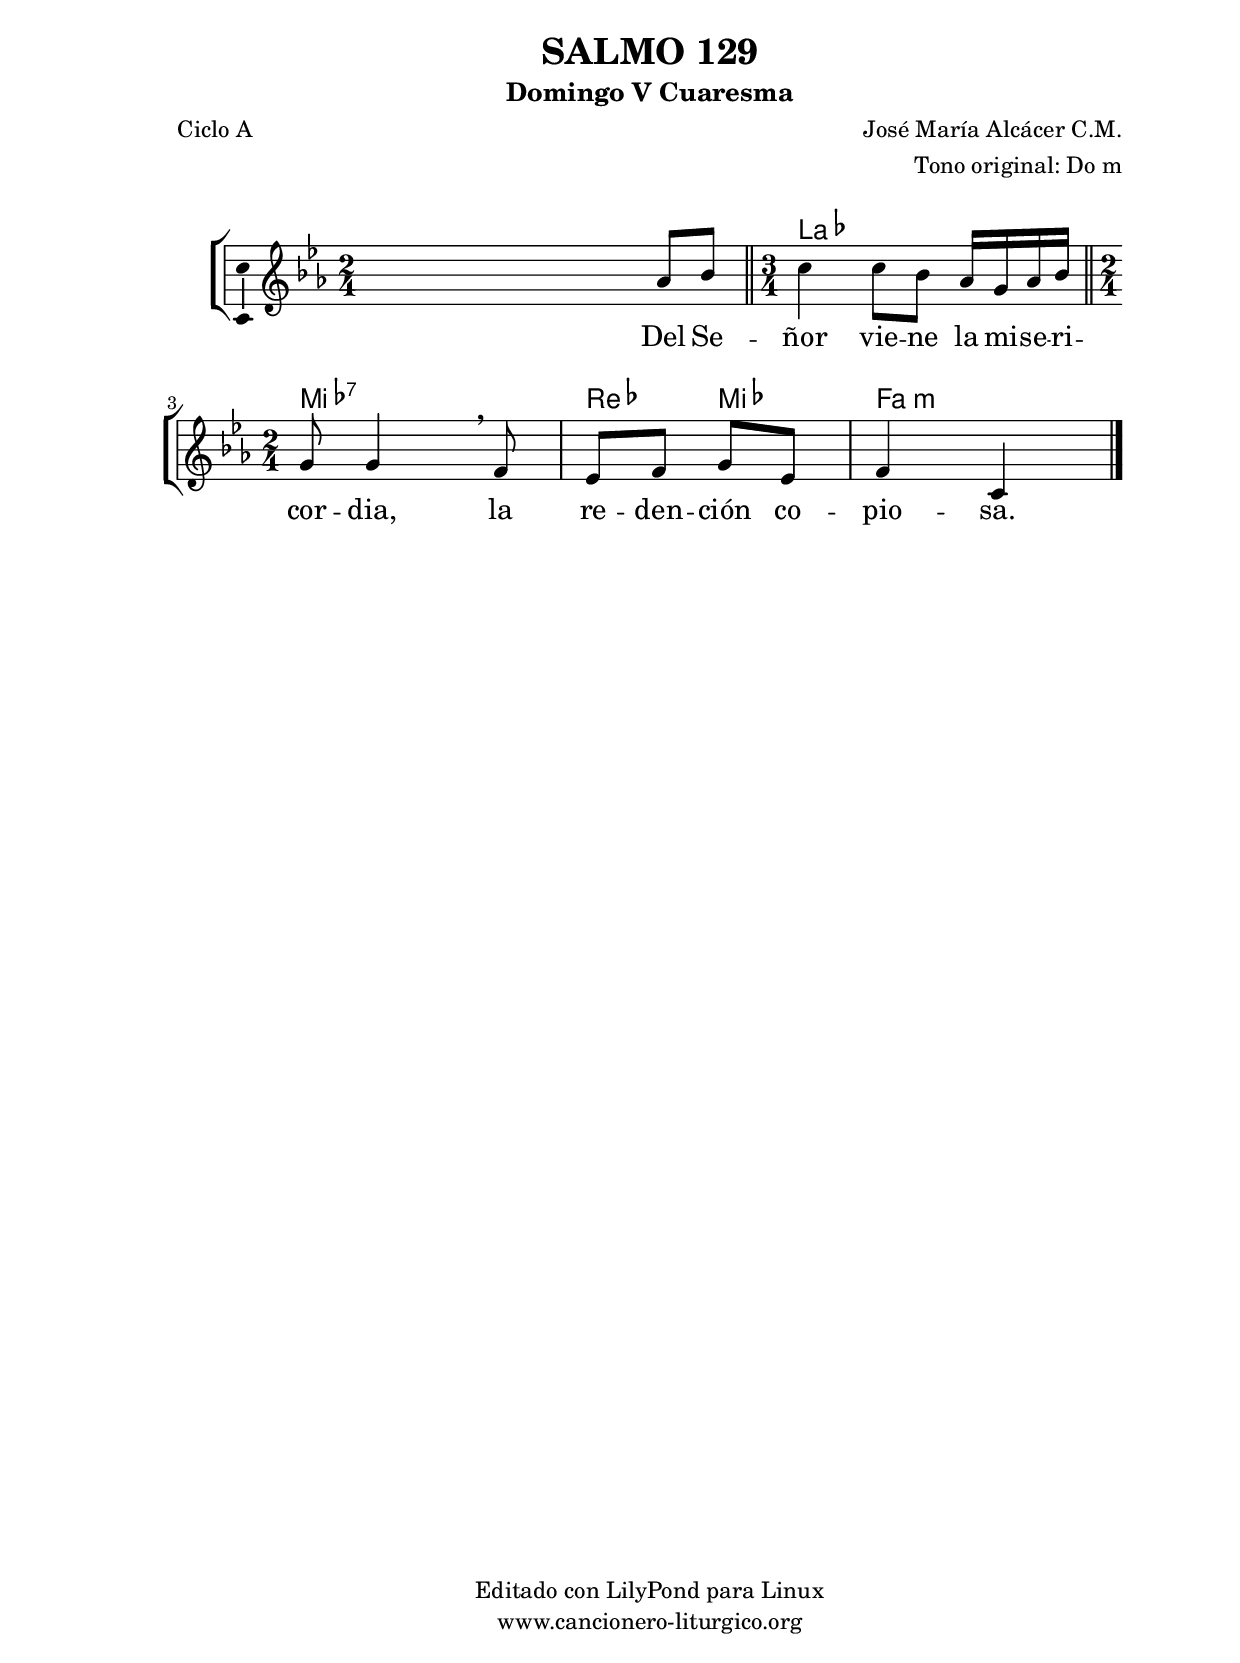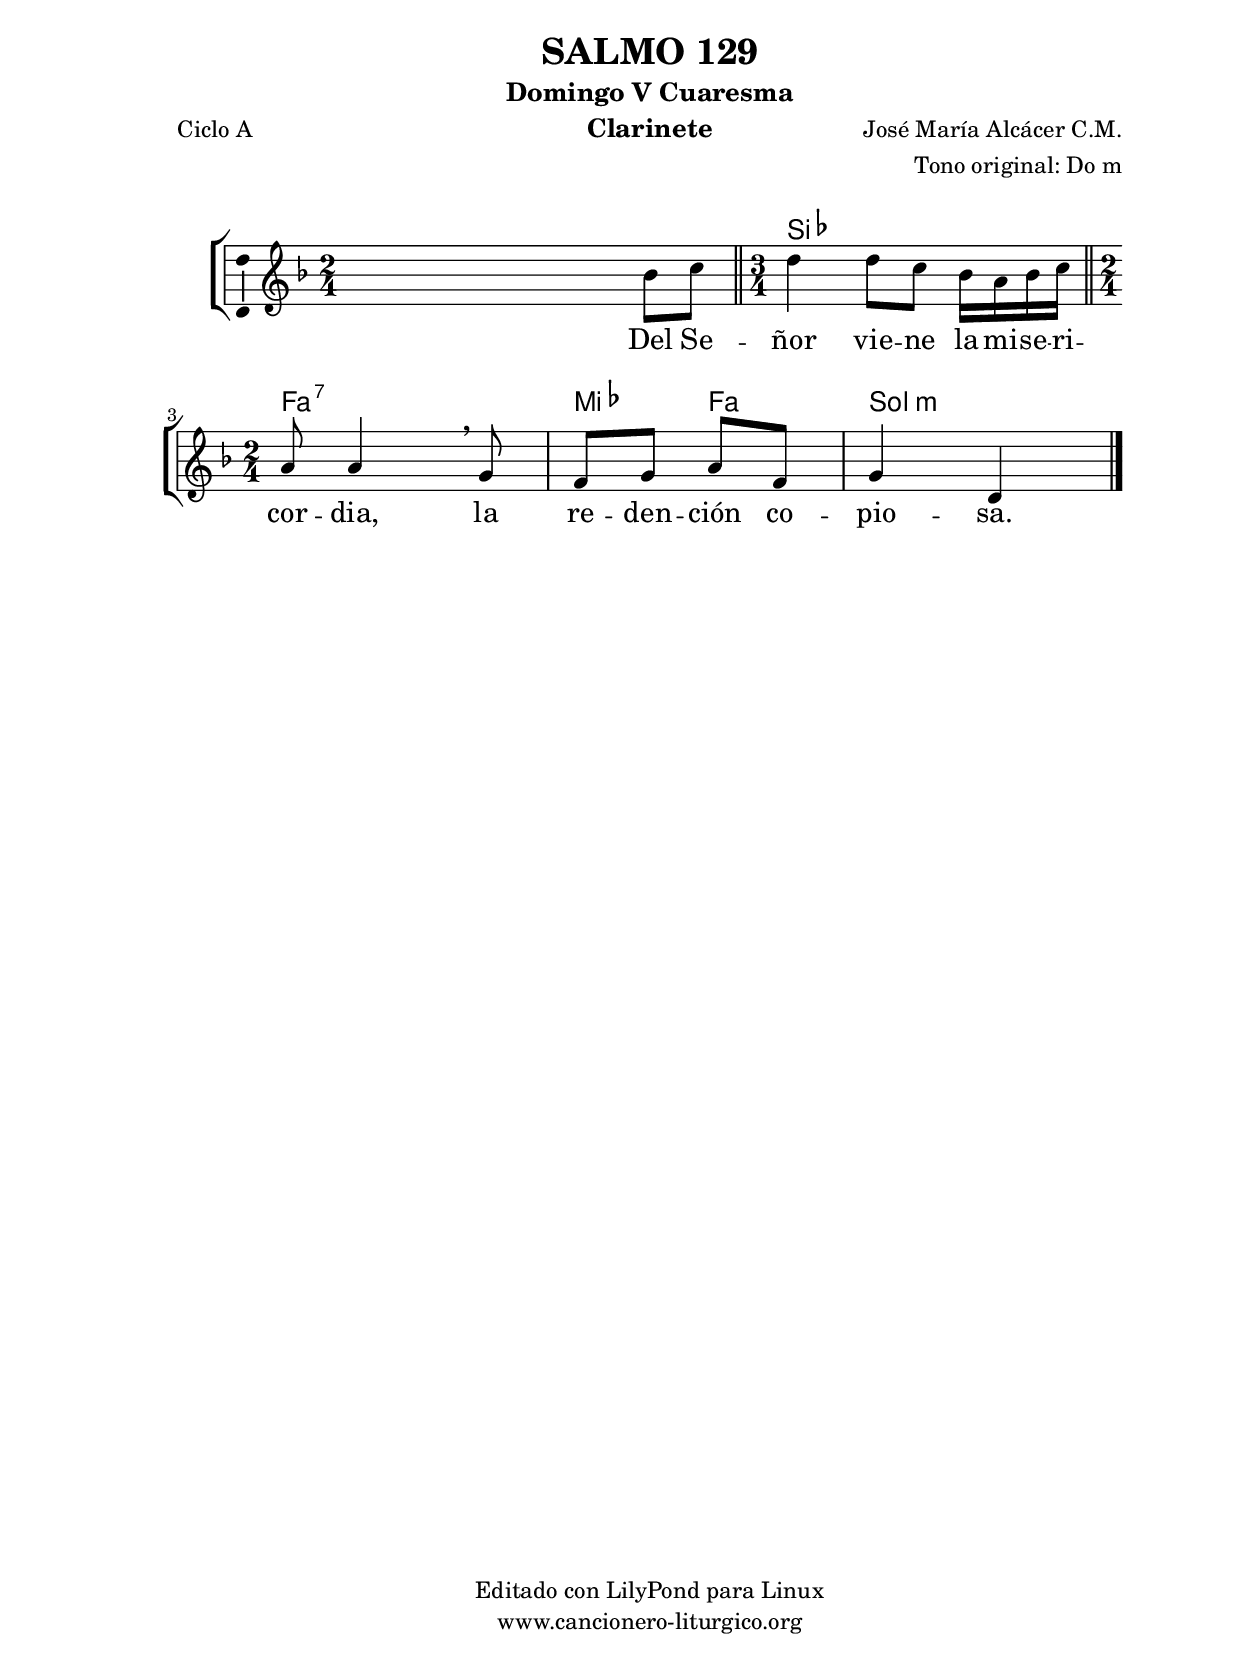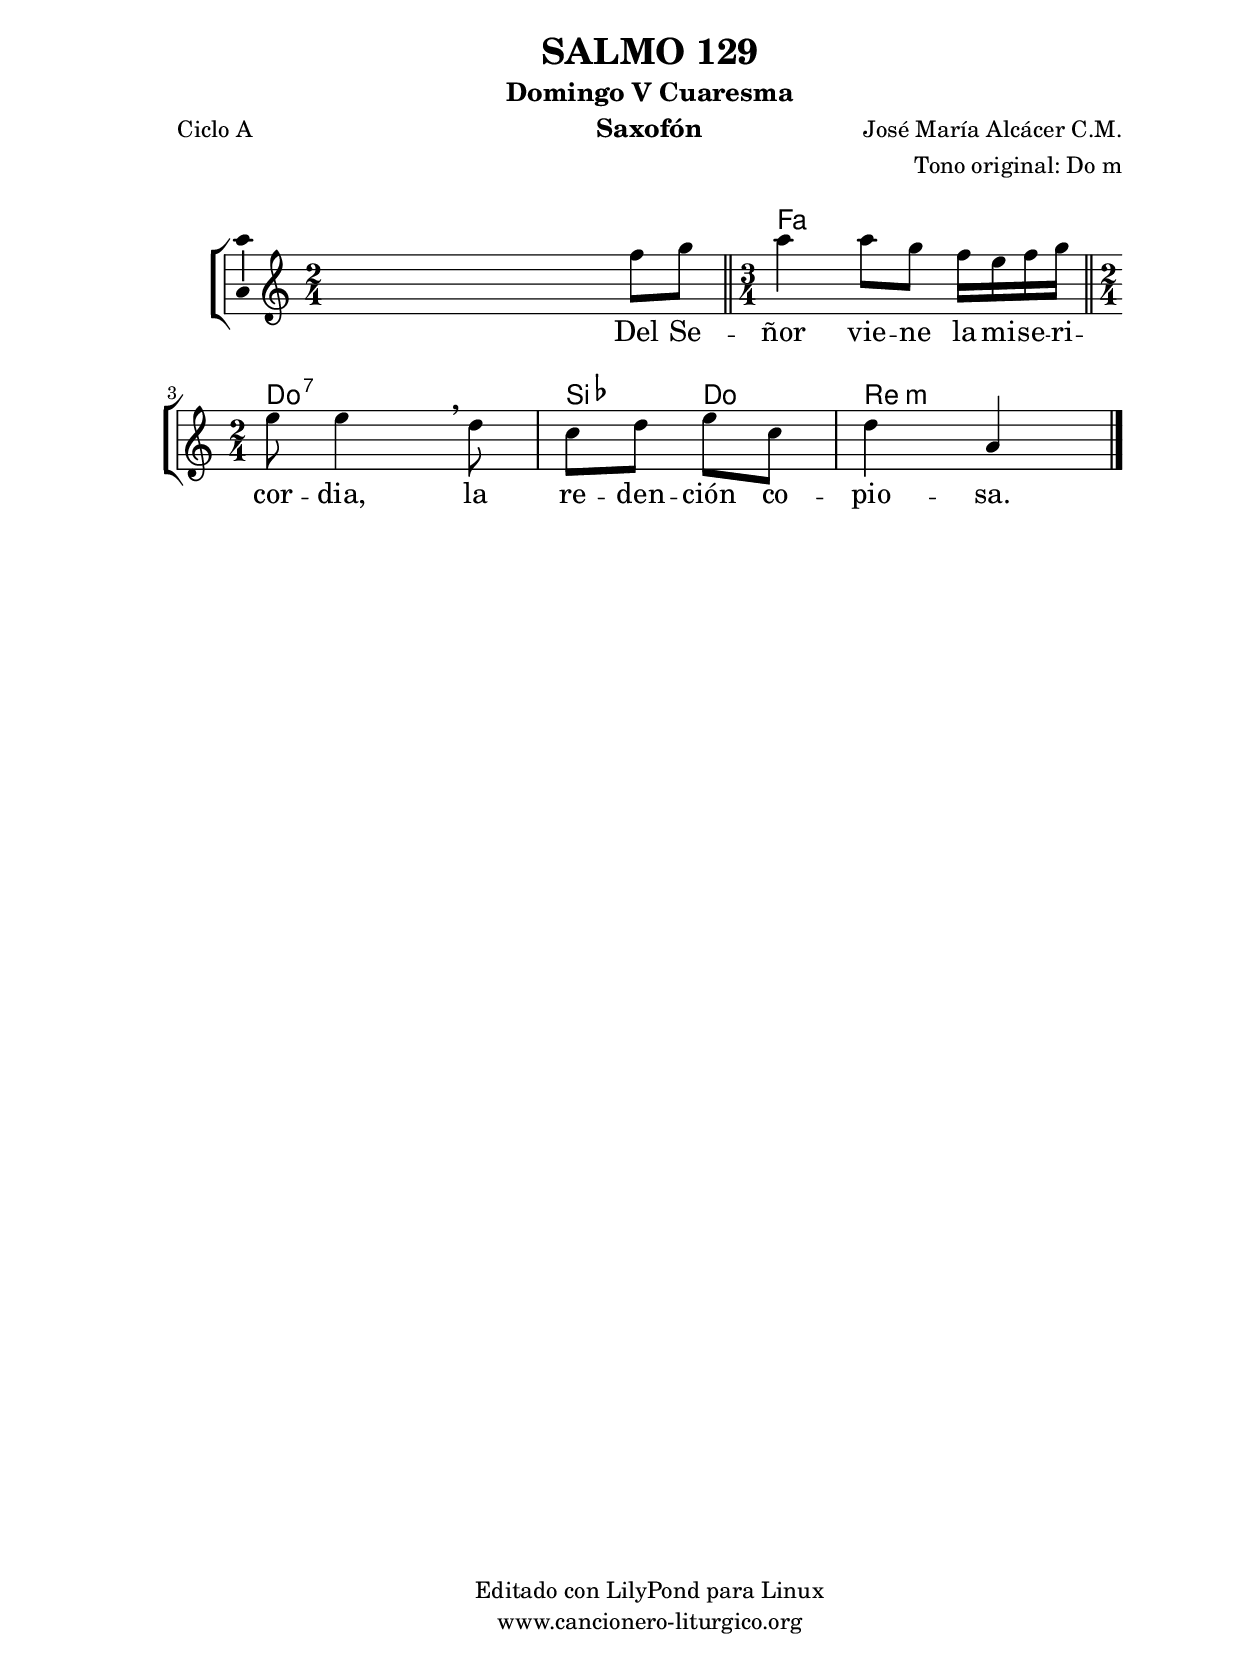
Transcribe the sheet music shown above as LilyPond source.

%
%para convertir .midi en .wav:
%timidity filename.midi -Ow -o finename.wav
%
%
%Para convertir de .wav a .mp3:
%lame -h -m j filename.wav
%
%
%para escuchar el midi:
%timidity nombrefichero.midi
%


%versión de lilypond para la que se ha escrito esta partitura:
\version "2.16.0"

	%Tamaño papel
	#(set-default-paper-size "a4")
	%Tamaño partitura
	#(set-global-staff-size 20)
	%No responde al pulsar sobre una nota
	#(ly:set-option 'point-and-click #f)

%parámetros del encabezamiento:
\header {
	title = "SALMO 129"
	subtitle = "Domingo V Cuaresma"
	composer = "José María Alcácer C.M."
	poet = "Ciclo A"
	meter = ""
	arranger = "Tono original: Do m"
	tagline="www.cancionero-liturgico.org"
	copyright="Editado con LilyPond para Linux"
	tiempo = "Cuaresma"
	usos = "Salmo"
	letra = "Del Señor viene la misericordia, la redención copiosa."
	}

%parámetros asociados al papel:
\paper  {
	oddHeaderMarkup = \markup {\fill-line { \on-the-fly #not-first-page \fromproperty #'header:title \on-the-fly #not-first-page \fromproperty #'header:composer }}
	evenHeaderMarkup = \markup {\fill-line { \fromproperty #'header:composer \fromproperty #'header:title }}
	#(set-paper-size "a4")
	print-page-number = ##f
	first-page-number = 1
	print-first-page-number = ##f
%	head-separation = 3.0 \cm
	top-margin = 2.0 \cm
	bottom-margin = 0.5\cm
%%%	bottom-margin = -1.0\cm
	left-margin = 3.0 \cm
	line-width = 16.0 \cm 
	indent = 8\mm
	interscoreline = 2.\mm
	between-system-space = 15\mm
%	para que las partituras no llenen la hoja:
	ragged-bottom = ##t
%	idem para la última hoja:
	ragged-last-bottom = ##f
%	para que las partituras llenen el ancho del papel:
	ragged-last = ##f
	after-title-space = 2.5 \cm
%page-count=1
system-count=2

	%Flexible Vertical Spacing
%	markup-markup-spacing =
%	#'((basic-distance . 15) (minimum-distance . 15) (padding . 3))
	markup-system-spacing =
	#'((basic-distance . 15) (minimum-distance . 15) (padding . 3))
	system-system-spacing =
	#'((basic-distance . 15) (minimum-distance . 15) (padding . 3))
	score-system-spacing =
	#'((basic-distance . 15) (minimum-distance . 15) (padding . 5))
%	top-system-spacing = % header
%	#'((basic-distance . 8) (minimum-distance . 0) (padding . 3))
%	top-markup-spacing =
%	#'((basic-distance . 20) (minimum-distance . 20) (padding . 3))
	last-bottom-spacing = % footer
	#'((basic-distance . 5) (minimum-distance . 5) (padding . 3))
%	score-markup-spacing =
%	#'((basic-distance . 16) (minimum-distance . 13) (padding . 3))

	}


%parámetros que afectan a toda la partitura:
global =  {
	%clave de sol (G):
	\clef G
	%armadura:
%	\transpose c b
	\key c \minor
	\tempo 4=60
	\set Score.tempoHideNote = ##t
	}


acordes = {
	\italianChords
	\chordmode {
%	\transpose c b
{

s2
aes2. ees2:7 des4 ees f2:m

	}
	}
}


melodia = 
%	\transpose c b
{
	\relative c''{

\time 2/4

s4 aes8 bes

\bar "||"
\time 3/4
c4 c8 bes aes16 g aes bes

\bar "||"
\time 2/4
g8 g4 \breathe f8
ees8 f g ees
f4 c

	\bar "|."
	}
	}


texto = \lyricmode {
Del Se -- ñor vie -- ne la mi -- se -- ri -- cor -- dia,
la re -- den -- ción co -- pio -- sa.
	}


acordesStaff = \context ChordNames = acordesStaff <<
	\set chordChanges = ##t
	\acordes
	>>


vozStaff = \context Voice = vozStaff
\with {\consists "Ambitus_engraver"}
<<
%	\set Staff.instrumentName = ""
%	\set Staff.shortInstrumentName = ""
%	\set Staff.midiInstrument = #"clarinet"
%	\set Staff.midiInstrument = #"cello"
%	\set Staff.midiInstrument = #"flute"
	\set Staff.midiInstrument = #"electric guitar (jazz)"
%	\set Staff.midiInstrument = #"english horn"
%	\set Staff.midiInstrument = #"violin"
%	\set Staff.midiInstrument = #"glockenspiel"
	\set Staff.midiMinimumVolume = #0.7
	\set Staff.midiMaximumVolume = #0.9
	\global
	\melodia
	>>


textoStaff = \context Lyrics = textoStaff <<
	\lyricsto vozStaff \texto
	>>

\book {
	\score {
		\context ChoirStaff {
			\override StaffGroup.SystemStartBracket #'collapse-height = #1
			\override Score.SystemStartBar #'collapse-height = #1
			<<
			\acordesStaff
			\vozStaff
			\textoStaff
			>>
			}
		\layout {
	    		\context {
				\Lyrics
				\override LyricText #'font-size = #2
				}
	   		 \context {
				\Score
				%fontSize = #3
				\override StaffSymbol #'staff-space = #(magstep +3)
				%\override Beam #'thickness = #0.55
				%\override SpacingSpanner #'spacing-increment = #1.0
				%\override Slur #'height-limit = #1.5
				}
			}
		}
	\score {
		\unfoldRepeats
		\context ChoirStaff {
			<<
			\acordesStaff
			\vozStaff
			>>
			}
		\midi {
	  		\context {
	  			\Score
				tempoWholesPerMinute = #(ly:make-moment 70 4)
				}
			}
		}
	}

%Partitura para clarinete
#(define output-suffix "C")
\book {
	\header{
		instrument = "Clarinete"
		}
	\score {
		\context ChoirStaff {
			\override StaffGroup.SystemStartBracket #'collapse-height = #1
			\override Score.SystemStartBar #'collapse-height = #1
\transpose c d
			<<
			\acordesStaff
			\vozStaff
			\textoStaff
			>>
			}
		\layout {
	    		\context {
				\Lyrics
				\override LyricText #'font-size = #2
				}
	   		 \context {
				\Score
				%fontSize = #3
				\override StaffSymbol #'staff-space = #(magstep +3)
				%\override Beam #'thickness = #0.55
				%\override SpacingSpanner #'spacing-increment = #1.0
				%\override Slur #'height-limit = #1.5
				}
			}
		}
	}

%Partitura para saxofón
#(define output-suffix "S")
\book {
	\header{
		instrument = "Saxofón"
		}
	\score {
		\context ChoirStaff {
			\override StaffGroup.SystemStartBracket #'collapse-height = #1
			\override Score.SystemStartBar #'collapse-height = #1
\transpose c a
			<<
			\acordesStaff
			\vozStaff
			\textoStaff
			>>
			}
		\layout {
	    		\context {
				\Lyrics
				\override LyricText #'font-size = #2
				}
	   		 \context {
				\Score
				%fontSize = #3
				\override StaffSymbol #'staff-space = #(magstep +3)
				%\override Beam #'thickness = #0.55
				%\override SpacingSpanner #'spacing-increment = #1.0
				%\override Slur #'height-limit = #1.5
				}
			}
		}
	}

